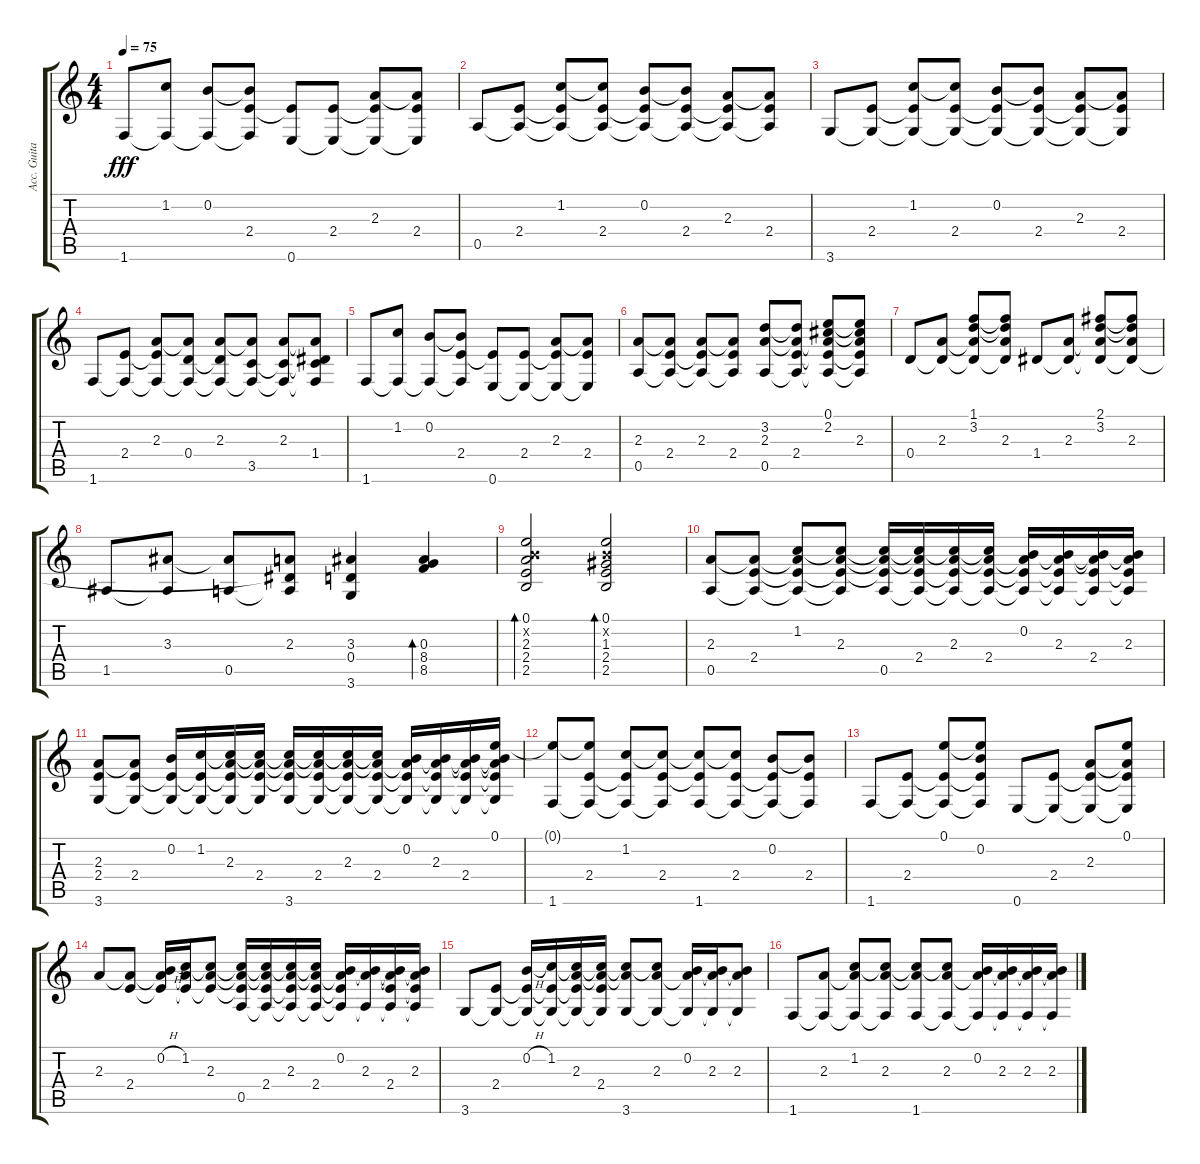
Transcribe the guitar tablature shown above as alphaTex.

\track ("Acc. Guitar 1" "Acc. Guita") {instrument acousticguitarsteel}
\staff {score tabs}
\tuning (E4 B3 G3 D3 A2 E2) {hide}
\ts (4 4)
\tempo 75
\clef g2
\ks c
1.6.8{dy fff} (1.2 1.6{t}).8 (0.2 1.6{t}).8 (0.2{t} 2.4 1.6{t}).8 (2.4{t} 0.6).8 (2.4 0.6{t}).8 (2.3 2.4{t} 0.6{t}).8 (2.3{t} 2.4 0.6{t}).8 |
0.5.8 (2.4 0.5{t}).8 (1.2 2.4{t} 0.5{t}).8 (1.2{t} 2.4 0.5{t}).8 (0.2 2.4{t} 0.5{t}).8 (0.2{t} 2.4 0.5{t}).8 (2.3 2.4{t} 0.5{t}).8 (2.3{t} 2.4 0.5{t}).8 |
3.6.8 (2.4 3.6{t}).8 (1.2 2.4{t} 3.6{t}).8 (1.2{t} 2.4 3.6{t}).8 (0.2 2.4{t} 3.6{t}).8 (0.2{t} 2.4 3.6{t}).8 (2.3 2.4{t} 3.6{t}).8 (2.3{t} 2.4 3.6{t}).8 |
1.6.8 (2.4 1.6{t}).8 (2.3 2.4{t} 1.6{t}).8 (2.3{t} 0.4 1.6{t}).8 (2.3 0.4{t} 1.6{t}).8 (2.3{t} 3.5 1.6{t}).8 (2.3 3.5{t} 1.6{t}).8 (2.3{t} 1.4 3.5{t} 1.6{t}).8 |
1.6.8 (1.2 1.6{t}).8 (0.2 1.6{t}).8 (0.2{t} 2.4 1.6{t}).8 (2.4{t} 0.6).8 (2.4 0.6{t}).8 (2.3 2.4{t} 0.6{t}).8 (2.3{t} 2.4 0.6{t}).8 |
(2.3 0.5).8 (2.3{t} 2.4 0.5{t}).8 (2.3 2.4{t} 0.5{t}).8 (2.3{t} 2.4 0.5{t}).8 (3.2 2.3 0.5).8 (3.2{t} 2.3{t} 2.4 0.5{t}).8 (0.1 2.2 2.3{t} 2.4{t} 0.5{t}).8 (0.1{t} 2.2{t} 2.3 2.4{t} 0.5{t}).8 |
0.4.8 (2.3 0.4{t}).8 (1.1 3.2 2.3{t} 0.4{t}).8 (1.1{t} 3.2{t} 2.3 0.4{t}).8 1.4.8 (2.3 1.4{t}).8 (2.1 3.2 2.3{t} 1.4{t}).8 (2.1{t} 3.2{t} 2.3 1.4{t}).8 |
1.5.8 (3.3 1.5{t}).8 (3.3{t} 0.5).8 (2.3 1.4{t} 0.5{t}).8 (3.3 0.4 3.6).4 (0.3 8.4 8.5).4{bd 60} |
(0.1 0.2{x} 2.3 2.4 2.5).2{bd 60} (0.1 0.2{x} 1.3 2.4 2.5).2{bd 60} |
(2.3 0.5).8 (2.3{t} 2.4 0.5{t}).8 (1.2 2.3{t} 2.4{t} 0.5{t}).8 (1.2{t} 2.3 2.4{t} 0.5{t}).8 (1.2{t} 2.3{t} 2.4{t} 0.5).16 (1.2{t} 2.3{t} 2.4 0.5{t}).16 (1.2{t} 2.3 2.4{t} 0.5{t}).16 (1.2{t} 2.3{t} 2.4 0.5{t}).16 (0.2 2.3{t} 2.4{t} 0.5{t}).16 (0.2{t} 2.3 2.4{t} 0.5{t}).16 (0.2{t} 2.3{t} 2.4 0.5{t}).16 (0.2{t} 2.3 2.4{t} 0.5{t}).16 |
(2.3 2.4 3.6).8 (2.3{t} 2.4 3.6{t}).8 (0.2 2.4{t} 3.6{t}).16 (1.2 2.4{t} 3.6{t}).16 (1.2{t} 2.3 2.4{t} 3.6{t}).16 (1.2{t} 2.3{t} 2.4 3.6{t}).16 (1.2{t} 2.3{t} 2.4{t} 3.6).16 (1.2{t} 2.3{t} 2.4 3.6{t}).16 (1.2{t} 2.3 2.4{t} 3.6{t}).16 (1.2{t} 2.3{t} 2.4 3.6{t}).16 (0.2 2.3{t} 2.4{t} 3.6{t}).16 (0.2{t} 2.3 2.4{t} 3.6{t}).16 (0.2{t} 2.3{t} 2.4 3.6{t}).16 (0.1 0.2{t} 2.3{t} 2.4{t} 3.6{t}).16 |
(0.1{t} 1.6).8 (0.1{t} 2.4 1.6{t}).8 (1.2 2.4{t} 1.6{t}).8 (1.2{t} 2.4 1.6{t}).8 (1.2{t} 2.4{t} 1.6).8 (1.2{t} 2.4 1.6{t}).8 (0.2 2.4{t} 1.6{t}).8 (0.2{t} 2.4 1.6{t}).8 |
1.6.8 (2.4 1.6{t}).8 (0.1 2.4{t} 1.6{t}).8 (0.1{t} 0.2 2.4{t} 1.6{t}).8 0.6.8 (2.4 0.6{t}).8 (2.3 2.4{t} 0.6{t}).8 (0.1 2.3{t} 2.4{t} 0.6{t}).8 |
2.3.8 (2.3{t} 2.4).8 (0.2{h} 2.3{t} 2.4{t}).16 (1.2 2.3{t} 2.4{t}).16 (1.2{t} 2.3 2.4{t}).8 (1.2{t} 2.3{t} 2.4{t} 0.5).16 (1.2{t} 2.3{t} 2.4 0.5{t}).16 (1.2{t} 2.3 2.4{t} 0.5{t}).16 (1.2{t} 2.3{t} 2.4 0.5{t}).16 (0.2 2.3{t} 2.4{t} 0.5{t}).16 (0.2{t} 2.3 0.5{t}).16 (0.2{t} 2.3{t} 2.4 0.5{t}).16 (0.2{t} 2.3 2.4{t} 0.5{t}).16 |
3.6.8 (2.4 3.6{t}).8 (0.2{h} 2.4{t} 3.6{t}).16 (1.2 2.4{t} 3.6{t}).16 (1.2{t} 2.3 2.4{t} 3.6{t}).16 (1.2{t} 2.3{t} 2.4 3.6{t}).16 (1.2{t} 2.3{t} 3.6).8 (1.2{t} 2.3 3.6{t}).8 (0.2 2.3{t} 3.6{t}).16 (0.2{t} 2.3 3.6{t}).16 (0.2{t} 2.3 3.6{t}).8 |
1.6.8 (2.3 1.6{t}).8 (1.2 2.3{t} 1.6{t}).8 (1.2{t} 2.3 1.6{t}).8 (1.2{t} 2.3{t} 1.6).8 (1.2{t} 2.3 1.6{t}).8 (0.2 2.3{t} 1.6{t}).16 (0.2{t} 2.3 1.6{t}).16 (0.2{t} 2.3 1.6{t}).16 (0.2{t} 2.3 1.6{t}).16
